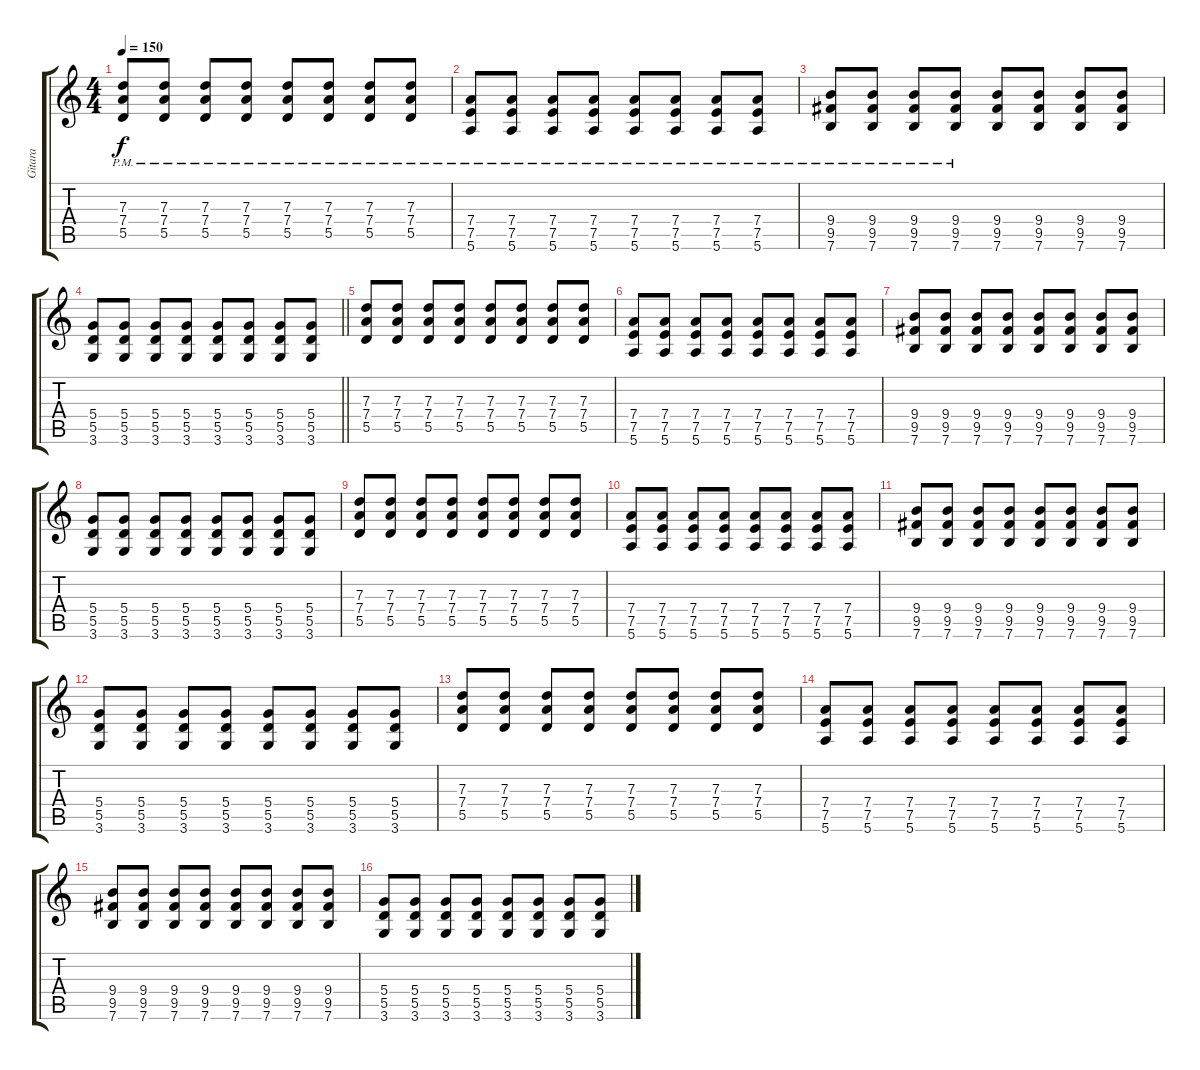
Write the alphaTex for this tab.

\track ("Gitara" "Gitara") {instrument distortionguitar}
\staff {score tabs}
\tuning (E4 B3 G3 D3 A2 E2) {hide}
\ts (4 4)
\tempo 150
\clef g2
\ks c
(7.3{pm} 7.4{pm} 5.5{pm}).8{dy f} (7.3{pm} 7.4{pm} 5.5{pm}).8 (7.3{pm} 7.4{pm} 5.5{pm}).8 (7.3{pm} 7.4{pm} 5.5{pm}).8 (7.3{pm} 7.4{pm} 5.5{pm}).8 (7.3{pm} 7.4{pm} 5.5{pm}).8 (7.3{pm} 7.4{pm} 5.5{pm}).8 (7.3{pm} 7.4{pm} 5.5{pm}).8 |
(7.4{pm} 7.5{pm} 5.6{pm}).8 (7.4{pm} 7.5{pm} 5.6{pm}).8 (7.4{pm} 7.5{pm} 5.6{pm}).8 (7.4{pm} 7.5{pm} 5.6{pm}).8 (7.4{pm} 7.5{pm} 5.6{pm}).8 (7.4{pm} 7.5{pm} 5.6{pm}).8 (7.4{pm} 7.5{pm} 5.6{pm}).8 (7.4{pm} 7.5{pm} 5.6{pm}).8 |
(9.4{pm} 9.5{pm} 7.6{pm}).8 (9.4{pm} 9.5{pm} 7.6{pm}).8 (9.4{pm} 9.5{pm} 7.6{pm}).8 (9.4{pm} 9.5{pm} 7.6{pm}).8 (9.4 9.5 7.6).8 (9.4 9.5 7.6).8 (9.4 9.5 7.6).8 (9.4 9.5 7.6).8 |
\barLineRight lightlight
(5.4 5.5 3.6).8 (5.4 5.5 3.6).8 (5.4 5.5 3.6).8 (5.4 5.5 3.6).8 (5.4 5.5 3.6).8 (5.4 5.5 3.6).8 (5.4 5.5 3.6).8 (5.4 5.5 3.6).8 |
(7.3 7.4 5.5).8 (7.3 7.4 5.5).8 (7.3 7.4 5.5).8 (7.3 7.4 5.5).8 (7.3 7.4 5.5).8 (7.3 7.4 5.5).8 (7.3 7.4 5.5).8 (7.3 7.4 5.5).8 |
(7.4 7.5 5.6).8 (7.4 7.5 5.6).8 (7.4 7.5 5.6).8 (7.4 7.5 5.6).8 (7.4 7.5 5.6).8 (7.4 7.5 5.6).8 (7.4 7.5 5.6).8 (7.4 7.5 5.6).8 |
(9.4 9.5 7.6).8 (9.4 9.5 7.6).8 (9.4 9.5 7.6).8 (9.4 9.5 7.6).8 (9.4 9.5 7.6).8 (9.4 9.5 7.6).8 (9.4 9.5 7.6).8 (9.4 9.5 7.6).8 |
(5.4 5.5 3.6).8 (5.4 5.5 3.6).8 (5.4 5.5 3.6).8 (5.4 5.5 3.6).8 (5.4 5.5 3.6).8 (5.4 5.5 3.6).8 (5.4 5.5 3.6).8 (5.4 5.5 3.6).8 |
(7.3 7.4 5.5).8 (7.3 7.4 5.5).8 (7.3 7.4 5.5).8 (7.3 7.4 5.5).8 (7.3 7.4 5.5).8 (7.3 7.4 5.5).8 (7.3 7.4 5.5).8 (7.3 7.4 5.5).8 |
(7.4 7.5 5.6).8 (7.4 7.5 5.6).8 (7.4 7.5 5.6).8 (7.4 7.5 5.6).8 (7.4 7.5 5.6).8 (7.4 7.5 5.6).8 (7.4 7.5 5.6).8 (7.4 7.5 5.6).8 |
(9.4 9.5 7.6).8 (9.4 9.5 7.6).8 (9.4 9.5 7.6).8 (9.4 9.5 7.6).8 (9.4 9.5 7.6).8 (9.4 9.5 7.6).8 (9.4 9.5 7.6).8 (9.4 9.5 7.6).8 |
(5.4 5.5 3.6).8 (5.4 5.5 3.6).8 (5.4 5.5 3.6).8 (5.4 5.5 3.6).8 (5.4 5.5 3.6).8 (5.4 5.5 3.6).8 (5.4 5.5 3.6).8 (5.4 5.5 3.6).8 |
(7.3 7.4 5.5).8 (7.3 7.4 5.5).8 (7.3 7.4 5.5).8 (7.3 7.4 5.5).8 (7.3 7.4 5.5).8 (7.3 7.4 5.5).8 (7.3 7.4 5.5).8 (7.3 7.4 5.5).8 |
(7.4 7.5 5.6).8 (7.4 7.5 5.6).8 (7.4 7.5 5.6).8 (7.4 7.5 5.6).8 (7.4 7.5 5.6).8 (7.4 7.5 5.6).8 (7.4 7.5 5.6).8 (7.4 7.5 5.6).8 |
(9.4 9.5 7.6).8 (9.4 9.5 7.6).8 (9.4 9.5 7.6).8 (9.4 9.5 7.6).8 (9.4 9.5 7.6).8 (9.4 9.5 7.6).8 (9.4 9.5 7.6).8 (9.4 9.5 7.6).8 |
(5.4 5.5 3.6).8 (5.4 5.5 3.6).8 (5.4 5.5 3.6).8 (5.4 5.5 3.6).8 (5.4 5.5 3.6).8 (5.4 5.5 3.6).8 (5.4 5.5 3.6).8 (5.4 5.5 3.6).8
